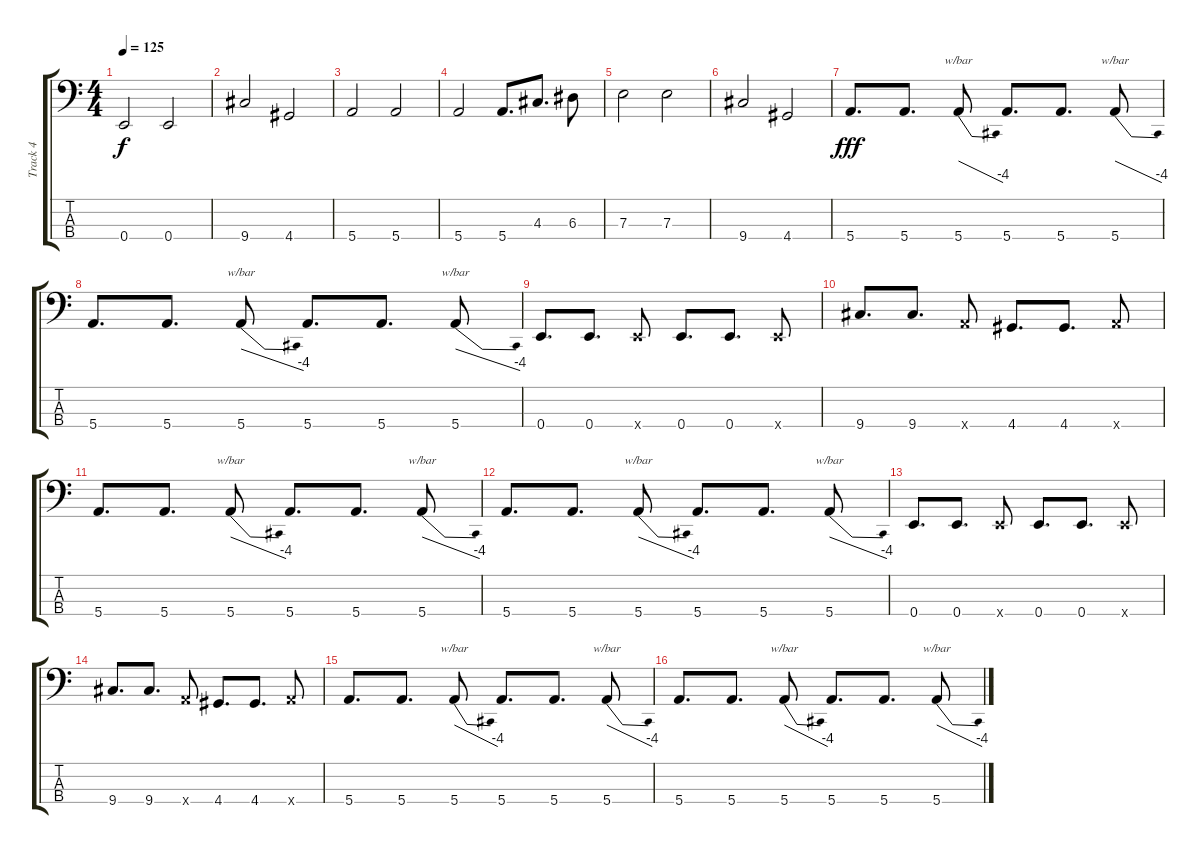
\track ("Track 4" "Track 4") {instrument slapbass1}
\staff {score tabs}
\tuning (G2 D2 A1 E1) {hide}
\ts (4 4)
\tempo 125
\clef f4
\ks c
0.4.2{dy f} 0.4.2 |
9.4.2 4.4.2 |
5.4.2 5.4.2 |
5.4.2 5.4.8{d} 4.3.8{d} 6.3.8 |
7.3.2 7.3.2 |
9.4.2 4.4.2 |
5.4.8{d dy fff} 5.4.8{d} 5.4.8{tbe (dive default 0 0 60 -16)} 5.4.8{d} 5.4.8{d} 5.4.8{tbe (dive default 0 0 60 -16)} |
5.4.8{d} 5.4.8{d} 5.4.8{tbe (dive default 0 0 60 -16)} 5.4.8{d} 5.4.8{d} 5.4.8{tbe (dive default 0 0 60 -16)} |
0.4.8{d} 0.4.8{d} 0.4{x}.8 0.4.8{d} 0.4.8{d} 0.4{x}.8 |
9.4.8{d} 9.4.8{d} 5.4{x}.8 4.4.8{d} 4.4.8{d} 5.4{x}.8 |
5.4.8{d} 5.4.8{d} 5.4.8{tbe (dive default 0 0 60 -16)} 5.4.8{d} 5.4.8{d} 5.4.8{tbe (dive default 0 0 60 -16)} |
5.4.8{d} 5.4.8{d} 5.4.8{tbe (dive default 0 0 60 -16)} 5.4.8{d} 5.4.8{d} 5.4.8{tbe (dive default 0 0 60 -16)} |
0.4.8{d} 0.4.8{d} 0.4{x}.8 0.4.8{d} 0.4.8{d} 0.4{x}.8 |
9.4.8{d} 9.4.8{d} 5.4{x}.8 4.4.8{d} 4.4.8{d} 5.4{x}.8 |
5.4.8{d} 5.4.8{d} 5.4.8{tbe (dive default 0 0 60 -16)} 5.4.8{d} 5.4.8{d} 5.4.8{tbe (dive default 0 0 60 -16)} |
5.4.8{d} 5.4.8{d} 5.4.8{tbe (dive default 0 0 60 -16)} 5.4.8{d} 5.4.8{d} 5.4.8{tbe (dive default 0 0 60 -16)}
